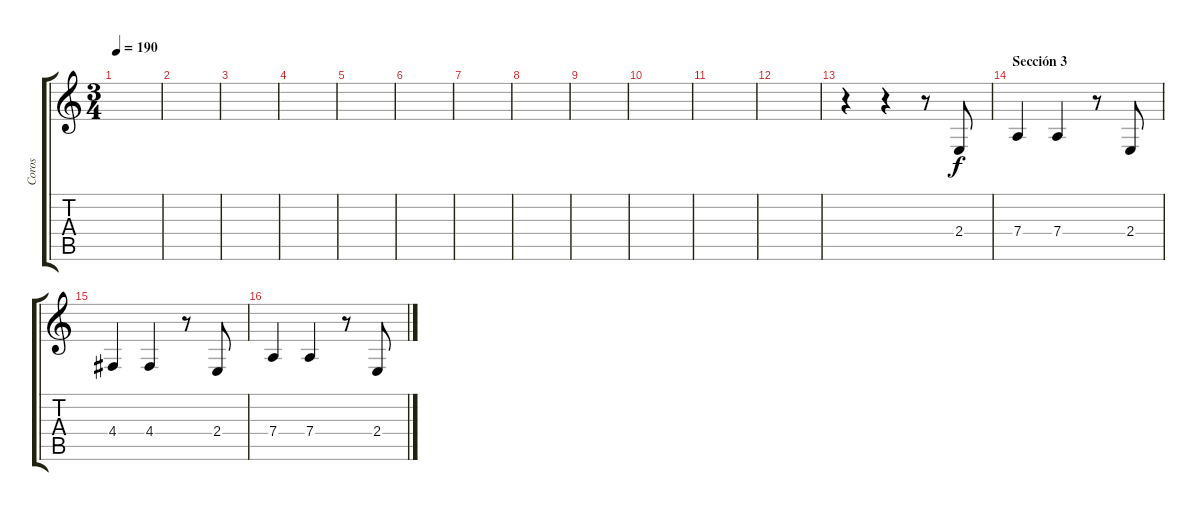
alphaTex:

\track ("Coros" "Coros") {instrument flute}
\staff {score tabs}
\tuning (E4 B3 G3 D3 A2 E2) {hide}
\ts (3 4)
\tempo 190
\clef g2
\ks c
|
|
|
|
|
|
|
|
|
|
|
|
r.4 r.4 r.8 2.4.8 |
\section ("" "Sección 3")
7.4.4 7.4.4 r.8 2.4.8 |
4.4.4 4.4.4 r.8 2.4.8 |
7.4.4 7.4.4 r.8 2.4.8
